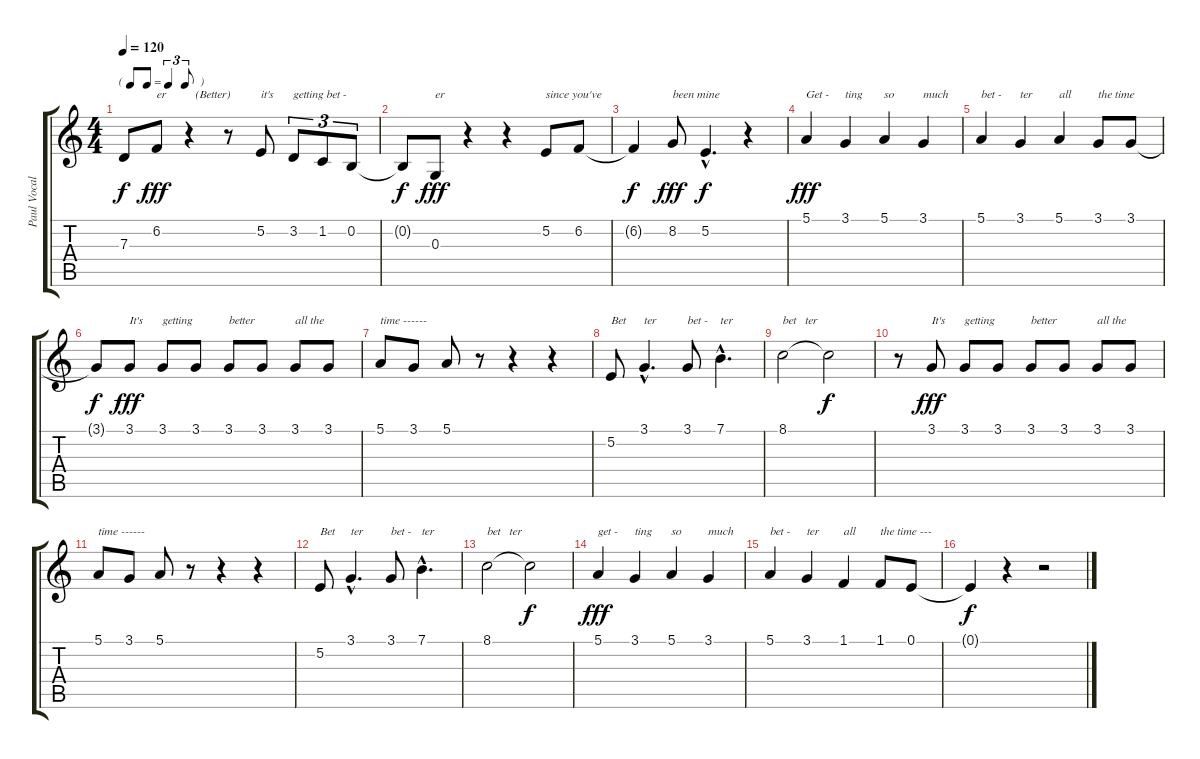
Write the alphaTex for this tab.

\track ("Paul Vocals" "Paul Vocal") {instrument clarinet}
\staff {score tabs}
\tuning (E4 B3 G3 D3 A2 E2) {hide}
\ts (4 4)
\tf triplet8th
\tempo 120
\clef g2
\ks c
7.3{t}.8{dy f} 6.2.8{txt "er" dy fff} r.4{txt "  (Better)"} r.8 5.2.8{txt "it's"} 3.2.8{tu (3 2) txt "getting bet -"} 1.2.8{tu (3 2)} 0.2.8{tu (3 2)} |
0.2{t}.8{dy f} 0.3.8{txt "er" dy fff} r.4 r.4 5.2.8{txt "since you've"} 6.2.8 |
6.2{t}.4{dy f} 8.2.8{txt "been mine" dy fff} 5.2{hac}.4{d dy f} r.4 |
5.1.4{txt "Get -" dy fff} 3.1.4{txt "ting"} 5.1.4{txt "so"} 3.1.4{txt "much"} |
5.1.4{txt "bet -"} 3.1.4{txt "ter"} 5.1.4{txt "all"} 3.1.8{txt "the time"} 3.1.8 |
3.1{t}.8{dy f} 3.1.8{txt "It's" dy fff} 3.1.8{txt "getting"} 3.1.8 3.1.8{txt "better"} 3.1.8 3.1.8{txt "all the"} 3.1.8 |
5.1.8{txt "time ------"} 3.1.8 5.1.8 r.8 r.4 r.4 |
5.2.8{txt "Bet"} 3.1{hac}.4{d txt "ter"} 3.1.8{txt "bet -"} 7.1{hac}.4{d txt "ter"} |
8.1.2{txt "bet   ter"} 8.1{t}.2{dy f} |
r.8 3.1.8{txt "It's" dy fff} 3.1.8{txt "getting"} 3.1.8 3.1.8{txt "better"} 3.1.8 3.1.8{txt "all the"} 3.1.8 |
5.1.8{txt "time ------"} 3.1.8 5.1.8 r.8 r.4 r.4 |
5.2.8{txt "Bet"} 3.1{hac}.4{d txt "ter"} 3.1.8{txt "bet -"} 7.1{hac}.4{d txt "ter"} |
8.1.2{txt "bet   ter"} 8.1{t}.2{dy f} |
5.1.4{txt "get -" dy fff} 3.1.4{txt "ting"} 5.1.4{txt "so"} 3.1.4{txt "much"} |
5.1.4{txt "bet -"} 3.1.4{txt "ter"} 1.1.4{txt "all"} 1.1.8{txt "the time ---"} 0.1.8 |
0.1{t}.4{dy f} r.4 r.2
